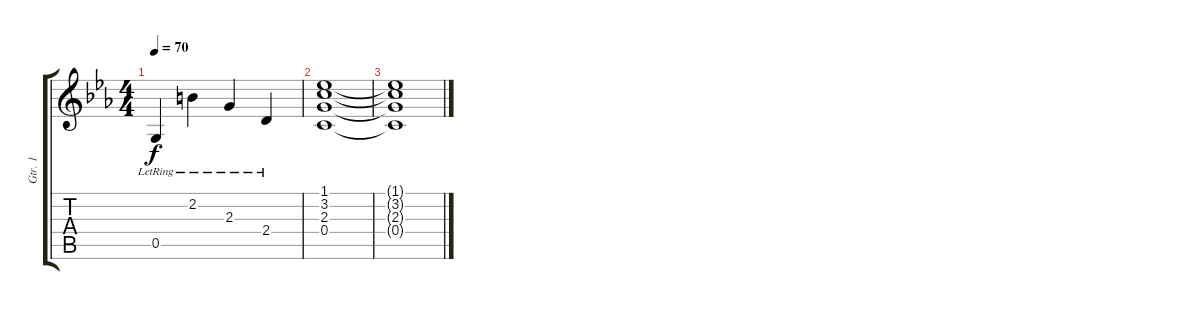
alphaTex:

\track ("Gtr. 1" "Gtr. 1") {instrument distortionguitar}
\staff {score tabs}
\tuning (D4 A3 F3 C3 G2 C2) {hide}
\ts (4 4)
\tempo 70
\clef g2
\ks eb
0.5{lr}.4{dy f beam Up} 2.2{lr}.4 2.3{lr}.4{beam Up} 2.4{lr}.4{beam Up} |
(1.1 3.2 2.3 0.4).1 |
(1.1{t} 3.2{t} 2.3{t} 0.4{t}).1
